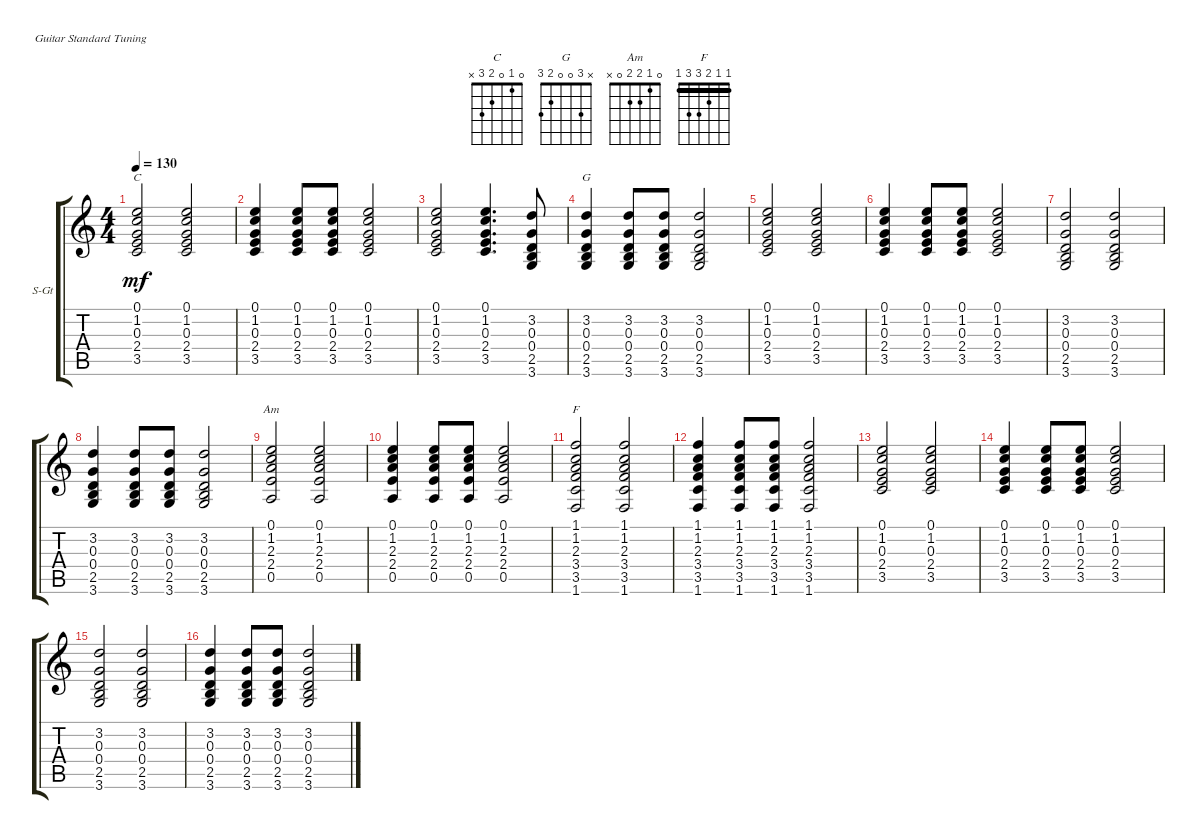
\defaultSystemsLayout 4
\bracketExtendMode groupsimilarinstruments
\firstSystemTrackNameOrientation horizontal
\otherSystemsTrackNameOrientation horizontal
\track ("Steel Guitar" "S-Gt") {instrument acousticguitarsteel}
\staff {score tabs}
\tuning (E4 B3 G3 D3 A2 E2)
\chord ("C" 0 1 0 2 3 x)
\chord ("G" x 3 0 0 2 3)
\chord ("Am" 0 1 2 2 0 x)
\chord ("F" 1 1 2 3 3 1) {barre (1 1)}
\ts (4 4)
\tempo 130
\clef g2
\ks c
(3.5 2.4 0.3 1.2 0.1).2{ch "C" dy mf instrument acousticguitarsteel} (3.5 2.4 0.3 1.2 0.1).2 |
(3.5 2.4 0.3 1.2 0.1).4 (3.5 2.4 0.3 1.2 0.1).8 (3.5 2.4 0.3 1.2 0.1).8 (3.5 2.4 0.3 1.2 0.1).2 |
(3.5 2.4 0.3 1.2 0.1).2 (3.5 2.4 0.3 1.2 0.1).4{d} (3.6 2.5 0.4 0.3 3.2).8 |
(3.6 2.5 0.4 0.3 3.2).4{ch "G"} (3.6 2.5 0.4 0.3 3.2).8 (3.6 2.5 0.4 0.3 3.2).8 (3.6 2.5 0.4 0.3 3.2).2 |
(3.5 2.4 0.3 1.2 0.1).2 (3.5 2.4 0.3 1.2 0.1).2 |
(3.5 2.4 0.3 1.2 0.1).4 (3.5 2.4 0.3 1.2 0.1).8 (3.5 2.4 0.3 1.2 0.1).8 (3.5 2.4 0.3 1.2 0.1).2 |
(3.6 2.5 0.4 0.3 3.2).2 (3.6 2.5 0.4 0.3 3.2).2 |
(3.6 2.5 0.4 0.3 3.2).4 (3.6 2.5 0.4 0.3 3.2).8 (3.6 2.5 0.4 0.3 3.2).8 (3.6 2.5 0.4 0.3 3.2).2 |
(0.5 2.4 2.3 1.2 0.1).2{ch "Am"} (0.5 2.4 2.3 1.2 0.1).2 |
(0.5 2.4 2.3 1.2 0.1).4 (0.5 2.4 2.3 1.2 0.1).8 (0.5 2.4 2.3 1.2 0.1).8 (0.5 2.4 2.3 1.2 0.1).2 |
(1.6 3.5 3.4 2.3 1.2 1.1).2{ch "F"} (1.6 3.5 3.4 2.3 1.2 1.1).2 |
(1.6 3.5 3.4 2.3 1.2 1.1).4 (1.6 3.5 3.4 2.3 1.2 1.1).8 (1.6 3.5 3.4 2.3 1.2 1.1).8 (1.6 3.5 3.4 2.3 1.2 1.1).2 |
(3.5 2.4 0.3 1.2 0.1).2 (3.5 2.4 0.3 1.2 0.1).2 |
(3.5 2.4 0.3 1.2 0.1).4 (3.5 2.4 0.3 1.2 0.1).8 (3.5 2.4 0.3 1.2 0.1).8 (3.5 2.4 0.3 1.2 0.1).2 |
(3.6 2.5 0.4 0.3 3.2).2 (3.6 2.5 0.4 0.3 3.2).2 |
(3.6 2.5 0.4 0.3 3.2).4 (3.6 2.5 0.4 0.3 3.2).8 (3.6 2.5 0.4 0.3 3.2).8 (3.6 2.5 0.4 0.3 3.2).2
